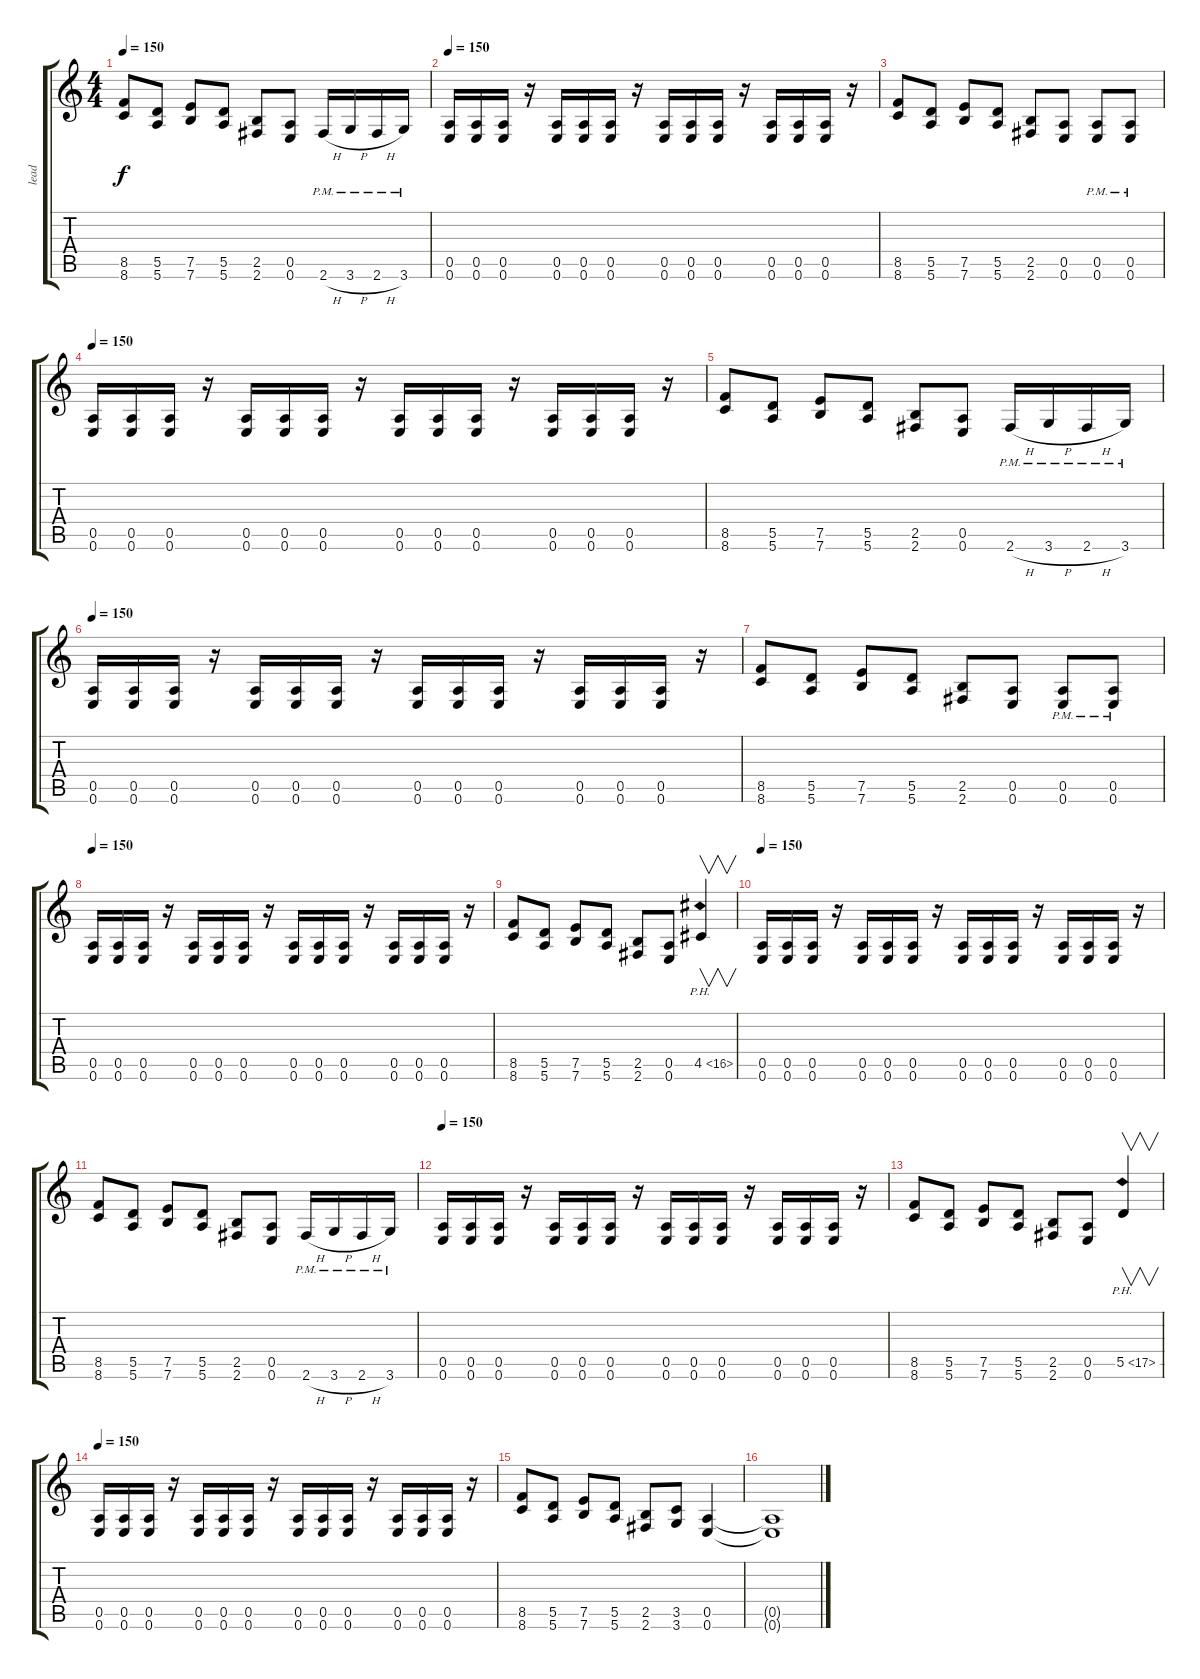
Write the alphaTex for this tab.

\track ("lead" "lead") {instrument distortionguitar}
\staff {score tabs}
\tuning (E4 B3 G3 D3 A2 E2) {hide}
\ts (4 4)
\tempo 150
\clef g2
\ks c
(8.5 8.6).8{dy f} (5.5 5.6).8 (7.5 7.6).8 (5.5 5.6).8 (2.5 2.6).8 (0.5 0.6).8 2.6{h pm}.16 3.6{h pm}.16 2.6{h pm}.16 3.6{pm}.16 |
\tempo 150
(0.5 0.6).16 (0.5 0.6).16 (0.5 0.6).16 r.16 (0.5 0.6).16 (0.5 0.6).16 (0.5 0.6).16 r.16 (0.5 0.6).16 (0.5 0.6).16 (0.5 0.6).16 r.16 (0.5 0.6).16 (0.5 0.6).16 (0.5 0.6).16 r.16 |
(8.5 8.6).8 (5.5 5.6).8 (7.5 7.6).8 (5.5 5.6).8 (2.5 2.6).8 (0.5 0.6).8 (0.5{pm} 0.6{pm}).8 (0.5{pm} 0.6{pm}).8 |
\tempo 150
(0.5 0.6).16 (0.5 0.6).16 (0.5 0.6).16 r.16 (0.5 0.6).16 (0.5 0.6).16 (0.5 0.6).16 r.16 (0.5 0.6).16 (0.5 0.6).16 (0.5 0.6).16 r.16 (0.5 0.6).16 (0.5 0.6).16 (0.5 0.6).16 r.16 |
(8.5 8.6).8 (5.5 5.6).8 (7.5 7.6).8 (5.5 5.6).8 (2.5 2.6).8 (0.5 0.6).8 2.6{h pm}.16 3.6{h pm}.16 2.6{h pm}.16 3.6{pm}.16 |
\tempo 150
(0.5 0.6).16 (0.5 0.6).16 (0.5 0.6).16 r.16 (0.5 0.6).16 (0.5 0.6).16 (0.5 0.6).16 r.16 (0.5 0.6).16 (0.5 0.6).16 (0.5 0.6).16 r.16 (0.5 0.6).16 (0.5 0.6).16 (0.5 0.6).16 r.16 |
(8.5 8.6).8 (5.5 5.6).8 (7.5 7.6).8 (5.5 5.6).8 (2.5 2.6).8 (0.5 0.6).8 (0.5{pm} 0.6{pm}).8 (0.5{pm} 0.6{pm}).8 |
\tempo 150
(0.5 0.6).16 (0.5 0.6).16 (0.5 0.6).16 r.16 (0.5 0.6).16 (0.5 0.6).16 (0.5 0.6).16 r.16 (0.5 0.6).16 (0.5 0.6).16 (0.5 0.6).16 r.16 (0.5 0.6).16 (0.5 0.6).16 (0.5 0.6).16 r.16 |
(8.5 8.6).8 (5.5 5.6).8 (7.5 7.6).8 (5.5 5.6).8 (2.5 2.6).8 (0.5 0.6).8 4.5{ph 12}.4{v} |
\tempo 150
(0.5 0.6).16 (0.5 0.6).16 (0.5 0.6).16 r.16 (0.5 0.6).16 (0.5 0.6).16 (0.5 0.6).16 r.16 (0.5 0.6).16 (0.5 0.6).16 (0.5 0.6).16 r.16 (0.5 0.6).16 (0.5 0.6).16 (0.5 0.6).16 r.16 |
(8.5 8.6).8 (5.5 5.6).8 (7.5 7.6).8 (5.5 5.6).8 (2.5 2.6).8 (0.5 0.6).8 2.6{h pm}.16 3.6{h pm}.16 2.6{h pm}.16 3.6{pm}.16 |
\tempo 150
(0.5 0.6).16 (0.5 0.6).16 (0.5 0.6).16 r.16 (0.5 0.6).16 (0.5 0.6).16 (0.5 0.6).16 r.16 (0.5 0.6).16 (0.5 0.6).16 (0.5 0.6).16 r.16 (0.5 0.6).16 (0.5 0.6).16 (0.5 0.6).16 r.16 |
(8.5 8.6).8 (5.5 5.6).8 (7.5 7.6).8 (5.5 5.6).8 (2.5 2.6).8 (0.5 0.6).8 5.5{ph 12}.4{v} |
\tempo 150
(0.5 0.6).16 (0.5 0.6).16 (0.5 0.6).16 r.16 (0.5 0.6).16 (0.5 0.6).16 (0.5 0.6).16 r.16 (0.5 0.6).16 (0.5 0.6).16 (0.5 0.6).16 r.16 (0.5 0.6).16 (0.5 0.6).16 (0.5 0.6).16 r.16 |
(8.5 8.6).8 (5.5 5.6).8 (7.5 7.6).8 (5.5 5.6).8 (2.5 2.6).8 (3.5 3.6).8 (0.5 0.6).4 |
(0.5{t} 0.6{t}).1
